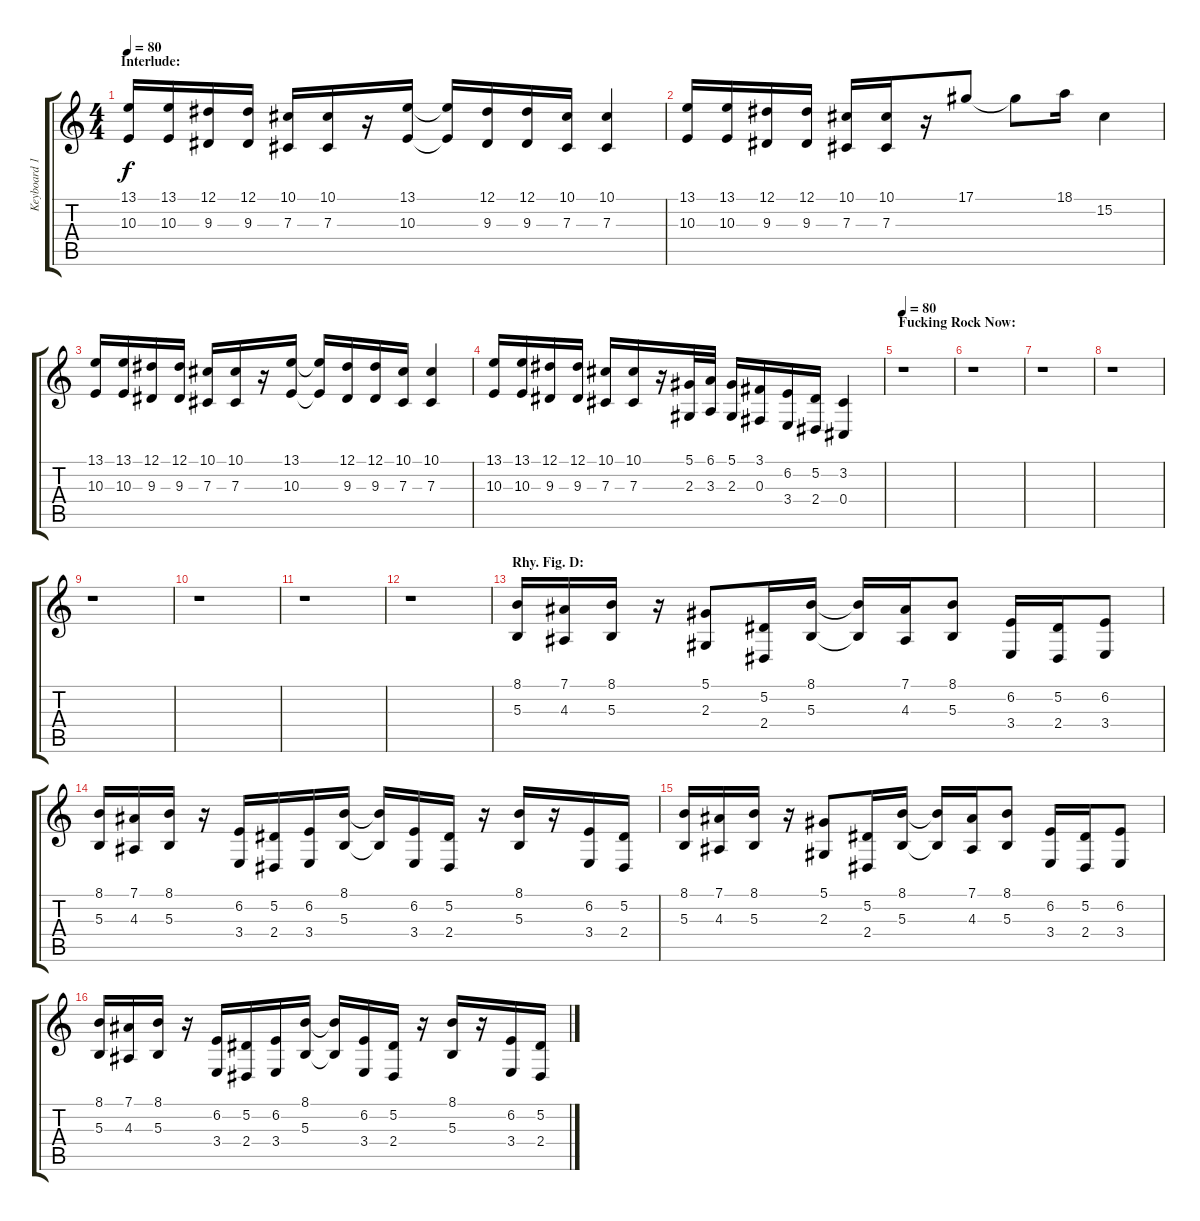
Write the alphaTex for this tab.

\track ("Keyboard 1" "Keyboard 1") {instrument synthbrass1}
\staff {score tabs}
\tuning (Eb4 Bb3 Gb3 Db3 Ab2 Eb2) {hide}
\ts (4 4)
\section ("" "Interlude:")
\tempo 80
\clef g2
\ks c
(13.1 10.3).16{dy f} (13.1 10.3).16 (12.1 9.3).16 (12.1 9.3).16 (10.1 7.3).16 (10.1 7.3).16 r.16 (13.1 10.3).16 (13.1{t} 10.3{t}).16 (12.1 9.3).16 (12.1 9.3).16 (10.1 7.3).16 (10.1 7.3).4 |
(13.1 10.3).16 (13.1 10.3).16 (12.1 9.3).16 (12.1 9.3).16 (10.1 7.3).16 (10.1 7.3).16 r.16 17.1.8 17.1{t}.8 18.1.16 15.2.4 |
(13.1 10.3).16 (13.1 10.3).16 (12.1 9.3).16 (12.1 9.3).16 (10.1 7.3).16 (10.1 7.3).16 r.16 (13.1 10.3).16 (13.1{t} 10.3{t}).16 (12.1 9.3).16 (12.1 9.3).16 (10.1 7.3).16 (10.1 7.3).4 |
(13.1 10.3).16 (13.1 10.3).16 (12.1 9.3).16 (12.1 9.3).16 (10.1 7.3).16 (10.1 7.3).16 r.16 (5.1 2.3).32 (6.1 3.3).32 (5.1 2.3).16 (3.1 0.3).16 (6.2 3.4).16 (5.2 2.4).16 (3.2 0.4).4 |
\section ("" "Fucking Rock Now:")
\tempo 80
r.1 |
r.1 |
r.1 |
r.1 |
r.1 |
r.1 |
r.1 |
r.1 |
\section ("" "Rhy. Fig. D:")
(8.1 5.3).16 (7.1 4.3).16 (8.1 5.3).16 r.16 (5.1 2.3).8 (5.2 2.4).16 (8.1 5.3).16 (8.1{t} 5.3{t}).16 (7.1 4.3).16 (8.1 5.3).8 (6.2 3.4).16 (5.2 2.4).16 (6.2 3.4).8 |
(8.1 5.3).16 (7.1 4.3).16 (8.1 5.3).16 r.16 (6.2 3.4).16 (5.2 2.4).16 (6.2 3.4).16 (8.1 5.3).16 (8.1{t} 5.3{t}).16 (6.2 3.4).16 (5.2 2.4).16 r.16 (8.1 5.3).16 r.16 (6.2 3.4).16 (5.2 2.4).16 |
(8.1 5.3).16 (7.1 4.3).16 (8.1 5.3).16 r.16 (5.1 2.3).8 (5.2 2.4).16 (8.1 5.3).16 (8.1{t} 5.3{t}).16 (7.1 4.3).16 (8.1 5.3).8 (6.2 3.4).16 (5.2 2.4).16 (6.2 3.4).8 |
(8.1 5.3).16 (7.1 4.3).16 (8.1 5.3).16 r.16 (6.2 3.4).16 (5.2 2.4).16 (6.2 3.4).16 (8.1 5.3).16 (8.1{t} 5.3{t}).16 (6.2 3.4).16 (5.2 2.4).16 r.16 (8.1 5.3).16 r.16 (6.2 3.4).16 (5.2 2.4).16
